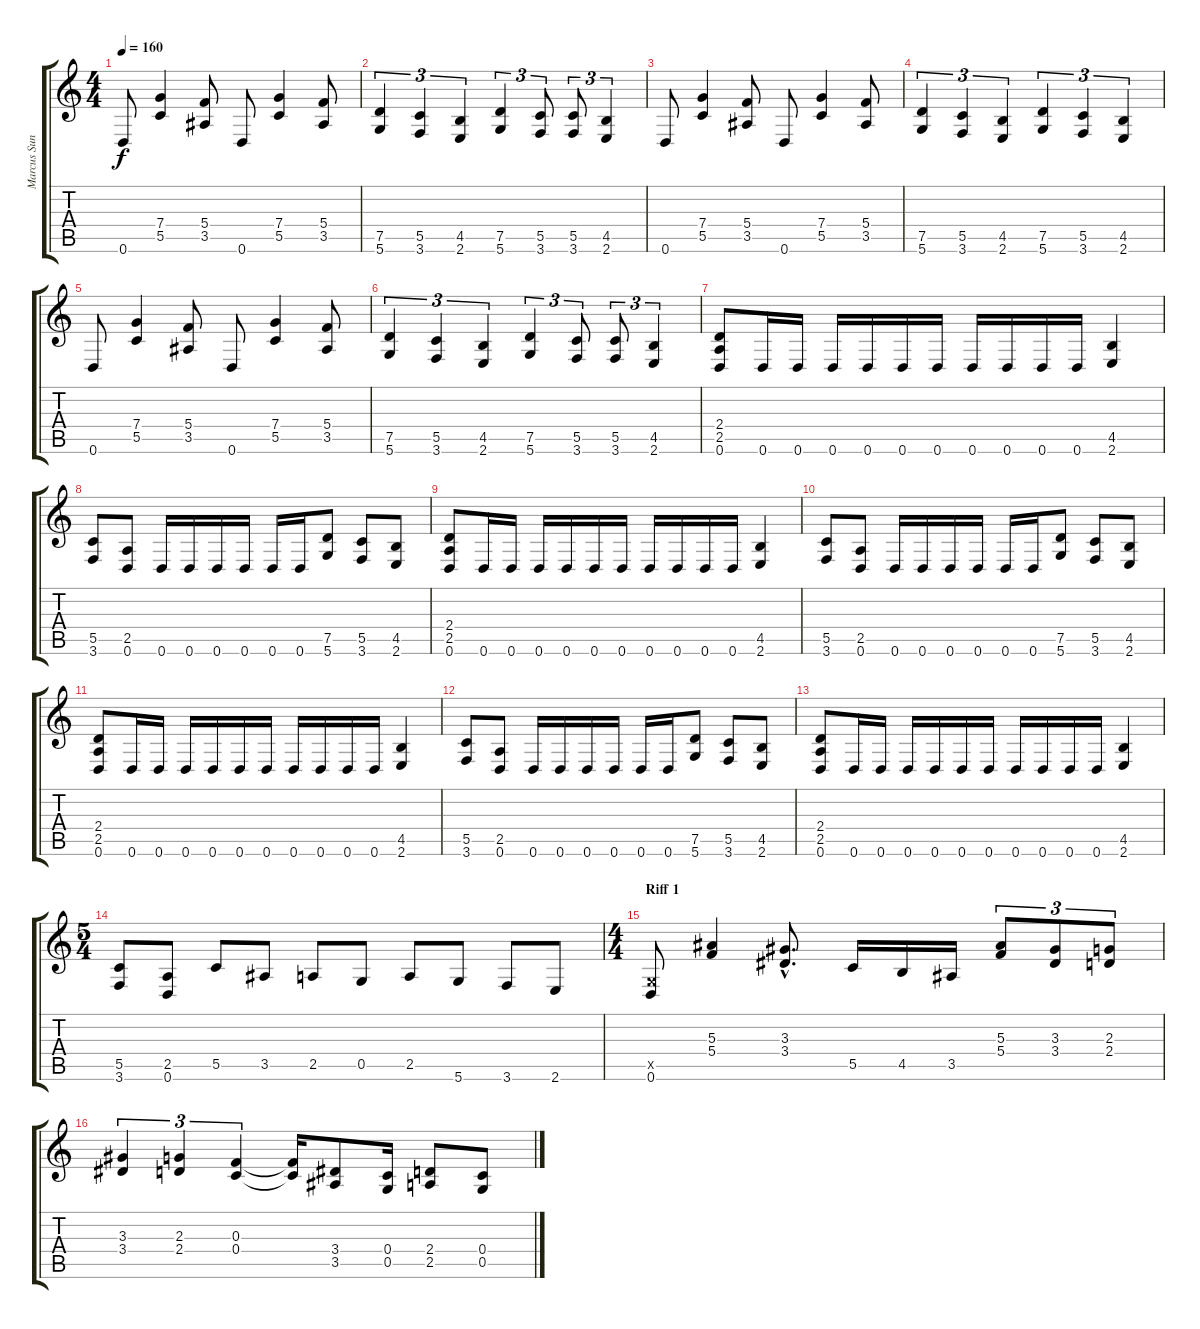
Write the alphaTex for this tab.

\track ("Marcus Sunesson" "Marcus Sun") {instrument distortionguitar}
\staff {score tabs}
\tuning (D4 A3 F3 C3 G2 D2) {hide}
\ts (4 4)
\tempo 160
\clef g2
\ks c
0.6.8{dy f} (7.4 5.5).4 (5.4 3.5).8 0.6.8 (7.4 5.5).4 (5.4 3.5).8 |
(7.5 5.6).4{tu (3 2)} (5.5 3.6).4{tu (3 2)} (4.5 2.6).4{tu (3 2)} (7.5 5.6).4{tu (3 2)} (5.5 3.6).8{tu (3 2)} (5.5 3.6).8{tu (3 2)} (4.5 2.6).4{tu (3 2)} |
0.6.8 (7.4 5.5).4 (5.4 3.5).8 0.6.8 (7.4 5.5).4 (5.4 3.5).8 |
(7.5 5.6).4{tu (3 2)} (5.5 3.6).4{tu (3 2)} (4.5 2.6).4{tu (3 2)} (7.5 5.6).4{tu (3 2)} (5.5 3.6).4{tu (3 2)} (4.5 2.6).4{tu (3 2)} |
0.6.8 (7.4 5.5).4 (5.4 3.5).8 0.6.8 (7.4 5.5).4 (5.4 3.5).8 |
(7.5 5.6).4{tu (3 2)} (5.5 3.6).4{tu (3 2)} (4.5 2.6).4{tu (3 2)} (7.5 5.6).4{tu (3 2)} (5.5 3.6).8{tu (3 2)} (5.5 3.6).8{tu (3 2)} (4.5 2.6).4{tu (3 2)} |
(2.4 2.5 0.6).8 0.6.16 0.6.16 0.6.16 0.6.16 0.6.16 0.6.16 0.6.16 0.6.16 0.6.16 0.6.16 (4.5 2.6).4 |
(5.5 3.6).8 (2.5 0.6).8 0.6.16 0.6.16 0.6.16 0.6.16 0.6.16 0.6.16 (7.5 5.6).8 (5.5 3.6).8 (4.5 2.6).8 |
(2.4 2.5 0.6).8 0.6.16 0.6.16 0.6.16 0.6.16 0.6.16 0.6.16 0.6.16 0.6.16 0.6.16 0.6.16 (4.5 2.6).4 |
(5.5 3.6).8 (2.5 0.6).8 0.6.16 0.6.16 0.6.16 0.6.16 0.6.16 0.6.16 (7.5 5.6).8 (5.5 3.6).8 (4.5 2.6).8 |
(2.4 2.5 0.6).8 0.6.16 0.6.16 0.6.16 0.6.16 0.6.16 0.6.16 0.6.16 0.6.16 0.6.16 0.6.16 (4.5 2.6).4 |
(5.5 3.6).8 (2.5 0.6).8 0.6.16 0.6.16 0.6.16 0.6.16 0.6.16 0.6.16 (7.5 5.6).8 (5.5 3.6).8 (4.5 2.6).8 |
(2.4 2.5 0.6).8 0.6.16 0.6.16 0.6.16 0.6.16 0.6.16 0.6.16 0.6.16 0.6.16 0.6.16 0.6.16 (4.5 2.6).4 |
\ts (5 4)
(5.5 3.6).8 (2.5 0.6).8 5.5.8 3.5.8 2.5.8 0.5.8 2.5.8 5.6.8 3.6.8 2.6.8 |
\ts (4 4)
\section ("" "Riff 1")
(0.5{x} 0.6).8 (5.3 5.4).4 (3.3{hac} 3.4{hac}).8{d} 5.5.16 4.5.16 3.5.16 (5.3 5.4).8{tu (3 2)} (3.3 3.4).8{tu (3 2)} (2.3 2.4).8{tu (3 2)} |
(3.3 3.4).4{tu (3 2)} (2.3 2.4).4{tu (3 2)} (0.3 0.4).4{tu (3 2)} (0.3{t} 0.4{t}).16 (3.4 3.5).8 (0.4 0.5).16 (2.4 2.5).8 (0.4 0.5).8
